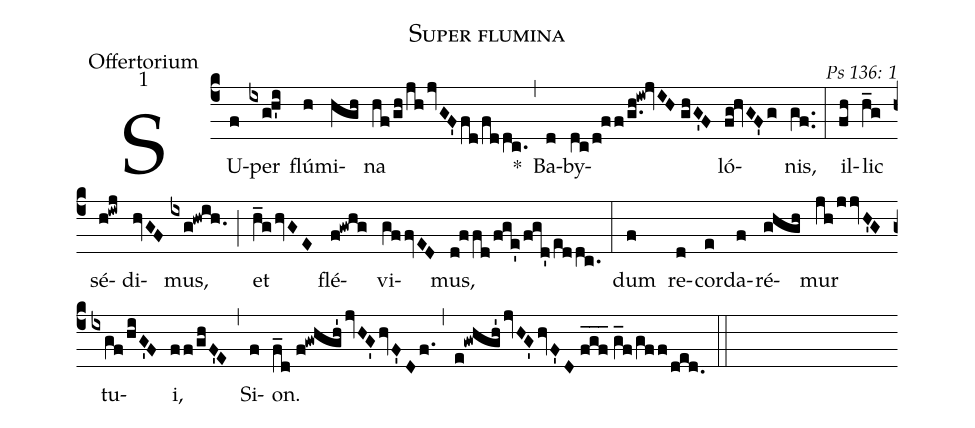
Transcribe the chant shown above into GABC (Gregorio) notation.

name: Super flumina;
office-part: Offertorium;
mode: 1;
commentary: Ps 136: 1;
%%
(c4) SU(f)per(ixg!h'i) flú(h)mi(hgh)na(hf/gh/jh/jvGF'/fd/fddc.) *(,) Ba(d)by(dc/d!ff/g.h!iw!jvIH//ghG'F)ló(fg!hvGF'g)nis,(gf..) (:)
il(fh)lic(h_g) sé(h!iwj)di(hvGF)mus,(ixg!hwih.) (;) et(h_g/hvGE) flé(f!gwhg)vi(gffvED)mus,(d!ffd/fge'/fgd'/eddc.) (:)
dum(f) re(d)cor(e)da(f)ré(ghgh)mur(jh/jjvH'G) tu(ixgf/hiG'F)i,(ff/ghF'E) (,) Si(f)on.(f_d//f!gwhgh'/jvHG'/hvF'D/f.) (,) (e!gwhgh'/jvHG'/hvF'D//f_g_f_2//g_f/gff/ded.) (::)
